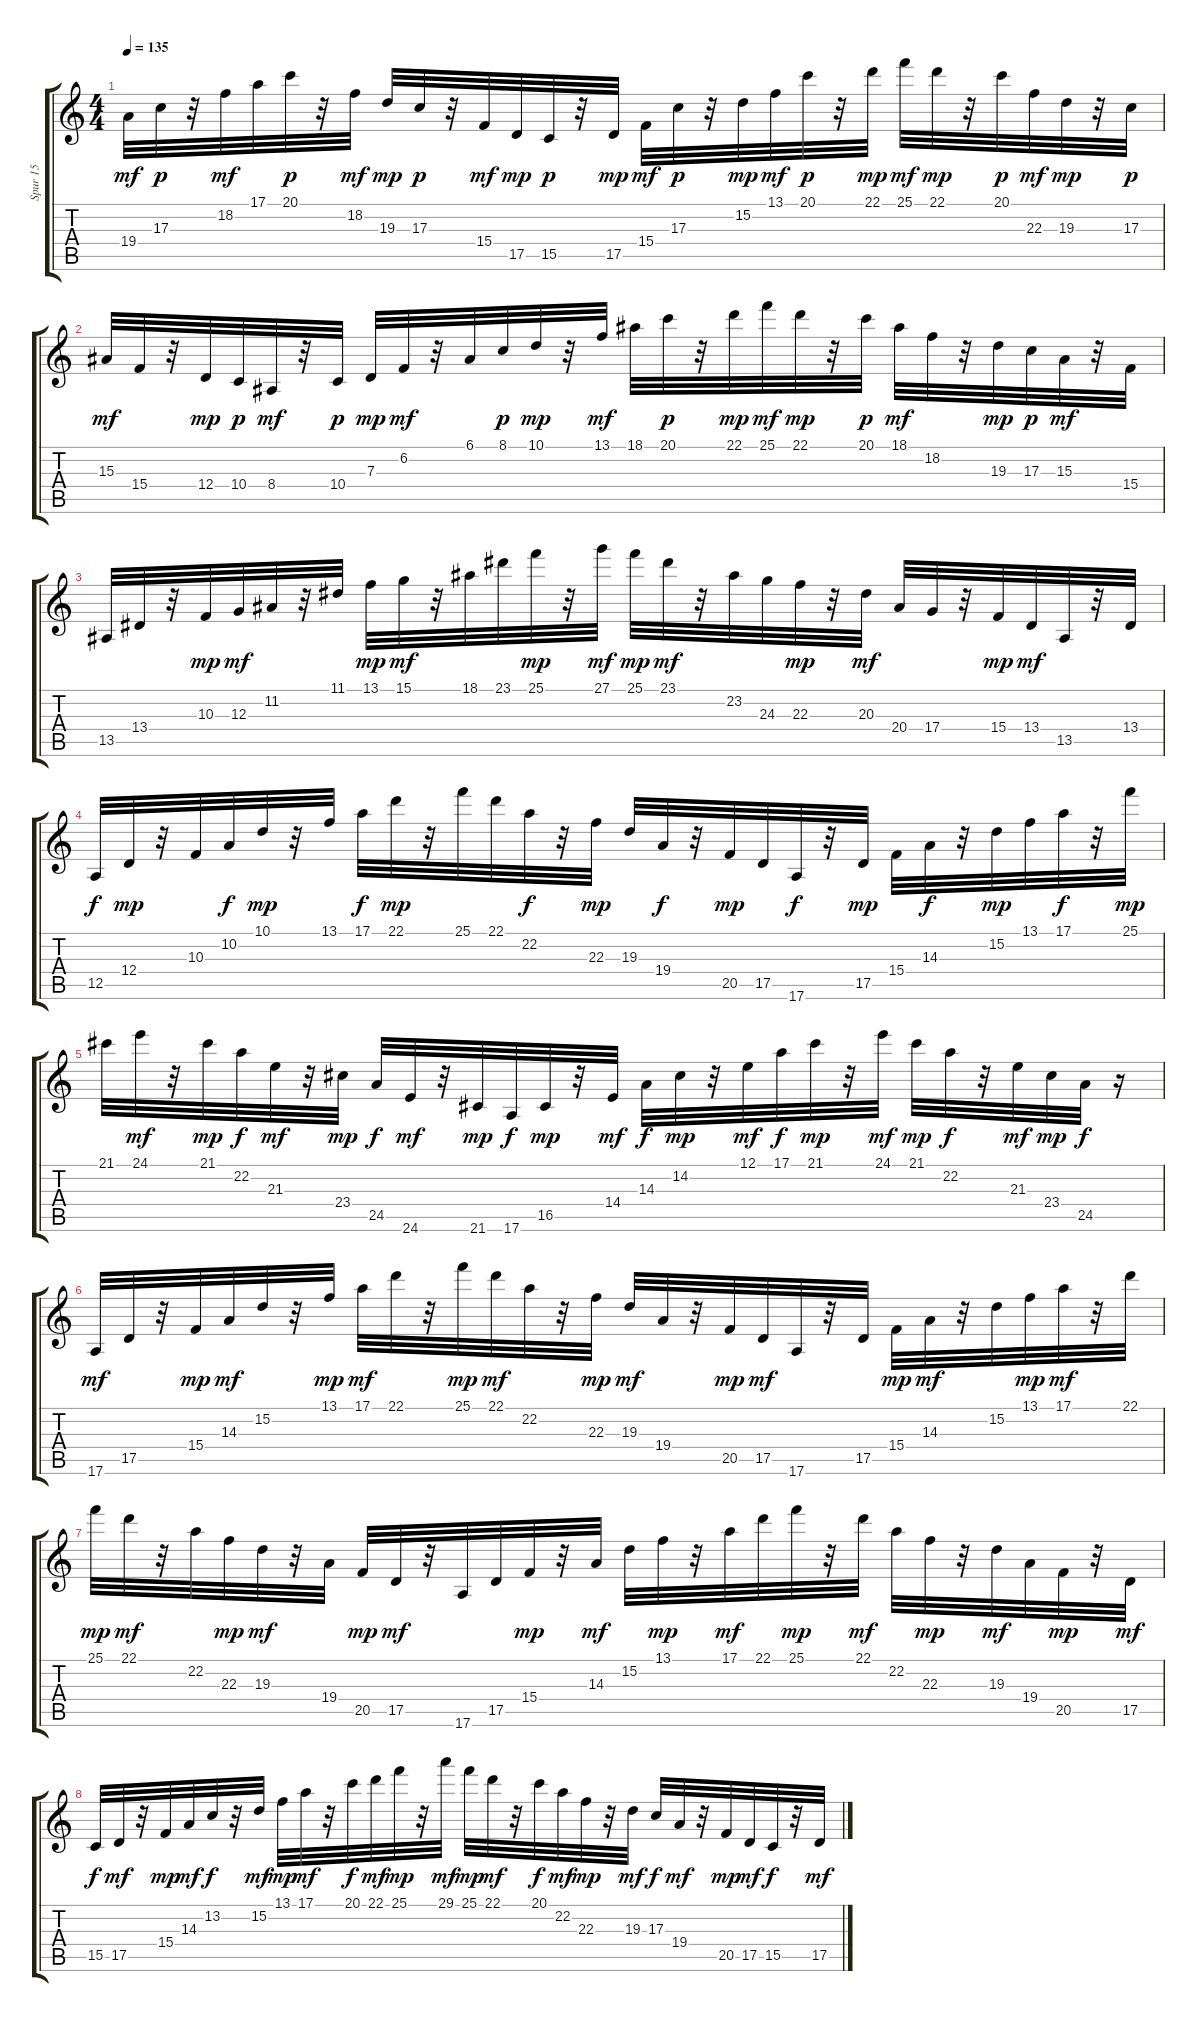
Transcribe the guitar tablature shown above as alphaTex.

\track ("Spur 15" "Spur 15") {instrument lead8bassandlead}
\staff {score tabs}
\tuning (E4 B3 G3 D3 A2 E2) {hide}
\ts (4 4)
\tempo 135
\clef g2
\ks c
19.4.32{dy mf} 17.3.32{dy p} r.32 18.2.32{dy mf} 17.1.32 20.1.32{dy p} r.32 18.2.32{dy mf} 19.3.32{dy mp} 17.3.32{dy p} r.32 15.4.32{dy mf} 17.5.32{dy mp} 15.5.32{dy p} r.32 17.5.32{dy mp} 15.4.32{dy mf} 17.3.32{dy p} r.32 15.2.32{dy mp} 13.1.32{dy mf} 20.1.32{dy p} r.32 22.1.32{dy mp} 25.1.32{dy mf} 22.1.32{dy mp} r.32 20.1.32{dy p} 22.3.32{dy mf} 19.3.32{dy mp} r.32 17.3.32{dy p} |
15.3.32{dy mf} 15.4.32 r.32 12.4.32{dy mp} 10.4.32{dy p} 8.4.32{dy mf} r.32 10.4.32{dy p} 7.3.32{dy mp} 6.2.32{dy mf} r.32 6.1.32 8.1.32{dy p} 10.1.32{dy mp} r.32 13.1.32{dy mf} 18.1.32 20.1.32{dy p} r.32 22.1.32{dy mp} 25.1.32{dy mf} 22.1.32{dy mp} r.32 20.1.32{dy p} 18.1.32{dy mf} 18.2.32 r.32 19.3.32{dy mp} 17.3.32{dy p} 15.3.32{dy mf} r.32 15.4.32 |
13.5.32 13.4.32 r.32 10.3.32{dy mp} 12.3.32{dy mf} 11.2.32 r.32 11.1.32 13.1.32{dy mp} 15.1.32{dy mf} r.32 18.1.32 23.1.32 25.1.32{dy mp} r.32 27.1.32{dy mf} 25.1.32{dy mp} 23.1.32{dy mf} r.32 23.2.32 24.3.32 22.3.32{dy mp} r.32 20.3.32{dy mf} 20.4.32 17.4.32 r.32 15.4.32{dy mp} 13.4.32{dy mf} 13.5.32 r.32 13.4.32 |
12.5.32{dy f} 12.4.32{dy mp} r.32 10.3.32 10.2.32{dy f} 10.1.32{dy mp} r.32 13.1.32 17.1.32{dy f} 22.1.32{dy mp} r.32 25.1.32 22.1.32 22.2.32{dy f} r.32 22.3.32{dy mp} 19.3.32 19.4.32{dy f} r.32 20.5.32{dy mp} 17.5.32 17.6.32{dy f} r.32 17.5.32{dy mp} 15.4.32 14.3.32{dy f} r.32 15.2.32{dy mp} 13.1.32 17.1.32{dy f} r.32 25.1.32{dy mp} |
21.1.32 24.1.32{dy mf} r.32 21.1.32{dy mp} 22.2.32{dy f} 21.3.32{dy mf} r.32 23.4.32{dy mp} 24.5.32{dy f} 24.6.32{dy mf} r.32 21.6.32{dy mp} 17.6.32{dy f} 16.5.32{dy mp} r.32 14.4.32{dy mf} 14.3.32{dy f} 14.2.32{dy mp} r.32 12.1.32{dy mf} 17.1.32{dy f} 21.1.32{dy mp} r.32 24.1.32{dy mf} 21.1.32{dy mp} 22.2.32{dy f} r.32 21.3.32{dy mf} 23.4.32{dy mp} 24.5.32{dy f} r.16 |
17.6.32{dy mf} 17.5.32 r.32 15.4.32{dy mp} 14.3.32{dy mf} 15.2.32 r.32 13.1.32{dy mp} 17.1.32{dy mf} 22.1.32 r.32 25.1.32{dy mp} 22.1.32{dy mf} 22.2.32 r.32 22.3.32{dy mp} 19.3.32{dy mf} 19.4.32 r.32 20.5.32{dy mp} 17.5.32{dy mf} 17.6.32 r.32 17.5.32 15.4.32{dy mp} 14.3.32{dy mf} r.32 15.2.32 13.1.32{dy mp} 17.1.32{dy mf} r.32 22.1.32 |
25.1.32{dy mp} 22.1.32{dy mf} r.32 22.2.32 22.3.32{dy mp} 19.3.32{dy mf} r.32 19.4.32 20.5.32{dy mp} 17.5.32{dy mf} r.32 17.6.32 17.5.32 15.4.32{dy mp} r.32 14.3.32{dy mf} 15.2.32 13.1.32{dy mp} r.32 17.1.32{dy mf} 22.1.32 25.1.32{dy mp} r.32 22.1.32{dy mf} 22.2.32 22.3.32{dy mp} r.32 19.3.32{dy mf} 19.4.32 20.5.32{dy mp} r.32 17.5.32{dy mf} |
15.5.32{dy f} 17.5.32{dy mf} r.32 15.4.32{dy mp} 14.3.32{dy mf} 13.2.32{dy f} r.32 15.2.32{dy mf} 13.1.32{dy mp} 17.1.32{dy mf} r.32 20.1.32{dy f} 22.1.32{dy mf} 25.1.32{dy mp} r.32 29.1.32{dy mf} 25.1.32{dy mp} 22.1.32{dy mf} r.32 20.1.32{dy f} 22.2.32{dy mf} 22.3.32{dy mp} r.32 19.3.32{dy mf} 17.3.32{dy f} 19.4.32{dy mf} r.32 20.5.32{dy mp} 17.5.32{dy mf} 15.5.32{dy f} r.32 17.5.32{dy mf}
